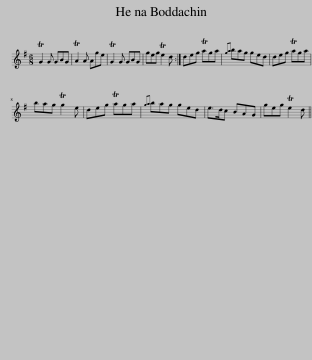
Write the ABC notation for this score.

X:1
L:1/8
M:6/8
I:linebreak $
K:G
V:1 treble
V:1
 TG2 G GBG | TA2 A Age | TG2 G GBG | geg Te2 d :| deg Taga | %5
{ga} bag ged | deg Taga |$ bag Tg2 e | deg Taga |{ga} bag ged | %10
 e>dc BAG | geg Te2 d || %12
